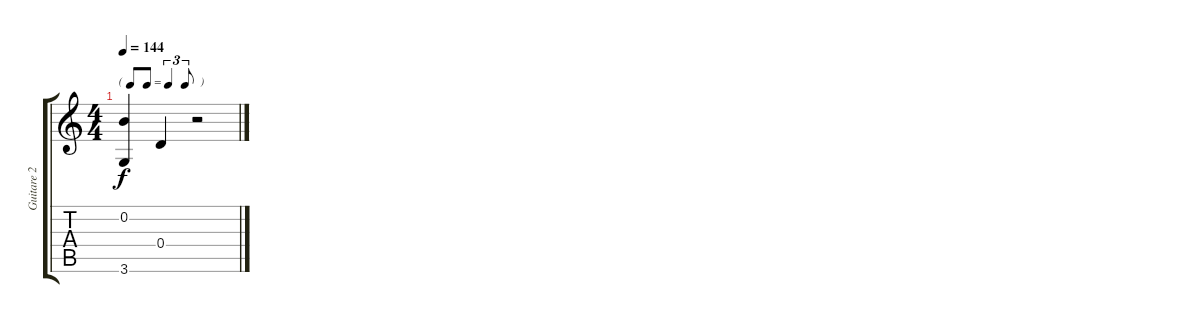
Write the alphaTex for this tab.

\track ("Guitare 2" "Guitare 2") {instrument acousticguitarsteel}
\staff {score tabs}
\tuning (E4 B3 G3 D3 A2 E2) {hide}
\ts (4 4)
\tf triplet8th
\tempo 144
\clef g2
\ks c
(0.2 3.6).4{dy f} 0.4.4 r.2
